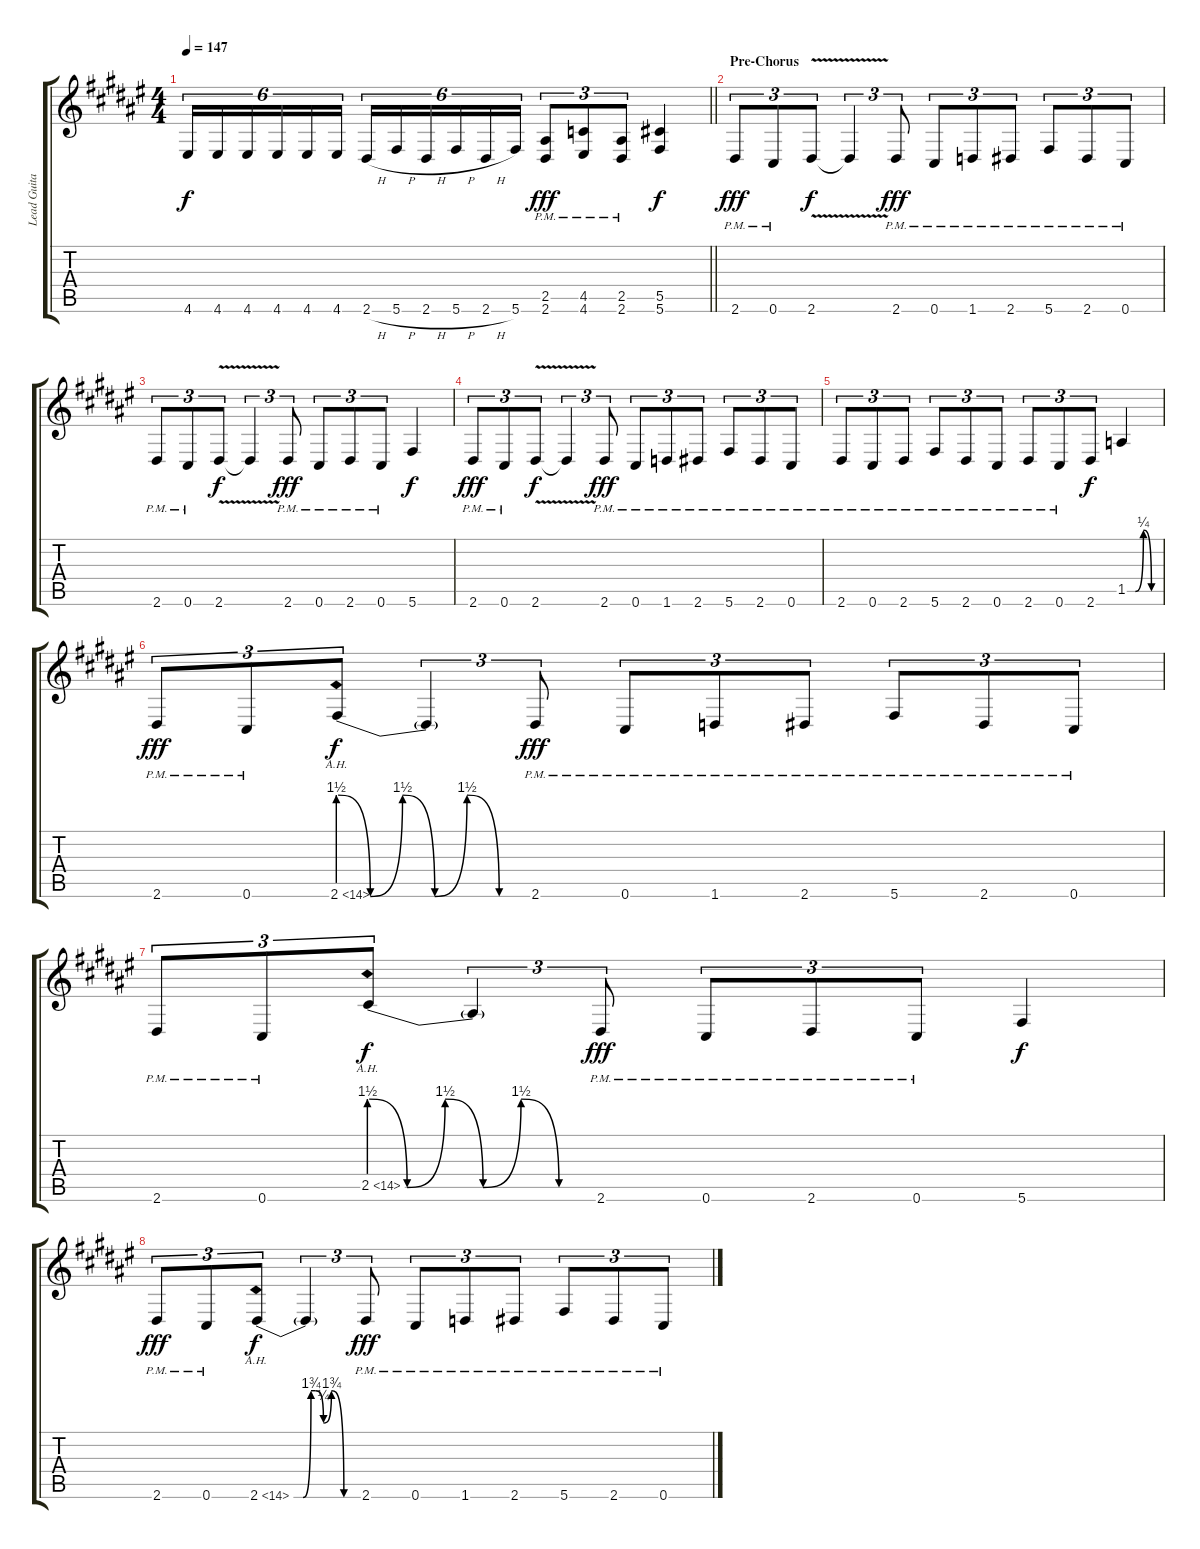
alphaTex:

\track ("Lead Guitar" "Lead Guita") {instrument distortionguitar}
\staff {score tabs}
\tuning (Eb4 Bb3 Gb3 Db3 Ab2 Db2) {hide}
\ts (4 4)
\tempo 147
\clef g2
\barLineRight lightlight
\ks d#minor
4.6.16{tu (6 4) dy f} 4.6.16{tu (6 4)} 4.6.16{tu (6 4)} 4.6.16{tu (6 4)} 4.6.16{tu (6 4)} 4.6.16{tu (6 4)} 2.6{h}.16{tu (6 4)} 5.6{h}.16{tu (6 4)} 2.6{h}.16{tu (6 4)} 5.6{h}.16{tu (6 4)} 2.6{h}.16{tu (6 4)} 5.6.16{tu (6 4)} (2.5{pm} 2.6{pm}).8{tu (3 2) dy fff} (4.5{pm} 4.6{pm}).8{tu (3 2)} (2.5{pm} 2.6{pm}).8{tu (3 2)} (5.5 5.6).4{dy f} |
\section ("" "Pre-Chorus")
2.6{pm}.8{tu (3 2) dy fff} 0.6{pm}.8{tu (3 2)} 2.6{v}.8{tu (3 2) dy f} 2.6{t}.4{tu (3 2)} 2.6{pm}.8{tu (3 2) dy fff} 0.6{pm}.8{tu (3 2)} 1.6{pm}.8{tu (3 2)} 2.6{pm}.8{tu (3 2)} 5.6{pm}.8{tu (3 2)} 2.6{pm}.8{tu (3 2)} 0.6{pm}.8{tu (3 2)} |
2.6{pm}.8{tu (3 2)} 0.6{pm}.8{tu (3 2)} 2.6{v}.8{tu (3 2) dy f} 2.6{t}.4{tu (3 2)} 2.6{pm}.8{tu (3 2) dy fff} 0.6{pm}.8{tu (3 2)} 2.6{pm}.8{tu (3 2)} 0.6{pm}.8{tu (3 2)} 5.6.4{dy f} |
2.6{pm}.8{tu (3 2) dy fff} 0.6{pm}.8{tu (3 2)} 2.6{v}.8{tu (3 2) dy f} 2.6{t}.4{tu (3 2)} 2.6{pm}.8{tu (3 2) dy fff} 0.6{pm}.8{tu (3 2)} 1.6{pm}.8{tu (3 2)} 2.6{pm}.8{tu (3 2)} 5.6{pm}.8{tu (3 2)} 2.6{pm}.8{tu (3 2)} 0.6{pm}.8{tu (3 2)} |
2.6{pm}.8{tu (3 2)} 0.6{pm}.8{tu (3 2)} 2.6{pm}.8{tu (3 2)} 5.6{pm}.8{tu (3 2)} 2.6{pm}.8{tu (3 2)} 0.6{pm}.8{tu (3 2)} 2.6{pm}.8{tu (3 2)} 0.6{pm}.8{tu (3 2)} 2.6.8{tu (3 2) dy f} 1.5{be (custom 0 0 15 0 30 1 45 0 60 0)}.4 |
2.6{pm}.8{tu (3 2) dy fff} 0.6{pm}.8{tu (3 2)} 2.6{be (custom 0 6 10 0 20 6 30 0 40 6 50 0 60 0) ah 12}.8{tu (3 2) dy f} 2.6{t}.4{tu (3 2)} 2.6{pm}.8{tu (3 2) dy fff} 0.6{pm}.8{tu (3 2)} 1.6{pm}.8{tu (3 2)} 2.6{pm}.8{tu (3 2)} 5.6{pm}.8{tu (3 2)} 2.6{pm}.8{tu (3 2)} 0.6{pm}.8{tu (3 2)} |
2.6{pm}.8{tu (3 2)} 0.6{pm}.8{tu (3 2)} 2.5{be (custom 0 6 10 0 20 6 30 0 40 6 50 0 60 0) ah 12}.8{tu (3 2) dy f} 2.5{t}.4{tu (3 2)} 2.6{pm}.8{tu (3 2) dy fff} 0.6{pm}.8{tu (3 2)} 2.6{pm}.8{tu (3 2)} 0.6{pm}.8{tu (3 2)} 5.6.4{dy f} |
2.6{pm}.8{tu (3 2) dy fff} 0.6{pm}.8{tu (3 2)} 2.6{be (custom 0 0 8 0 15 7 19 7 26 1 33 7 44 0 60 0) ah 12}.8{tu (3 2) dy f} 2.6{t}.4{tu (3 2)} 2.6{pm}.8{tu (3 2) dy fff} 0.6{pm}.8{tu (3 2)} 1.6{pm}.8{tu (3 2)} 2.6{pm}.8{tu (3 2)} 5.6{pm}.8{tu (3 2)} 2.6{pm}.8{tu (3 2)} 0.6{pm}.8{tu (3 2)}
